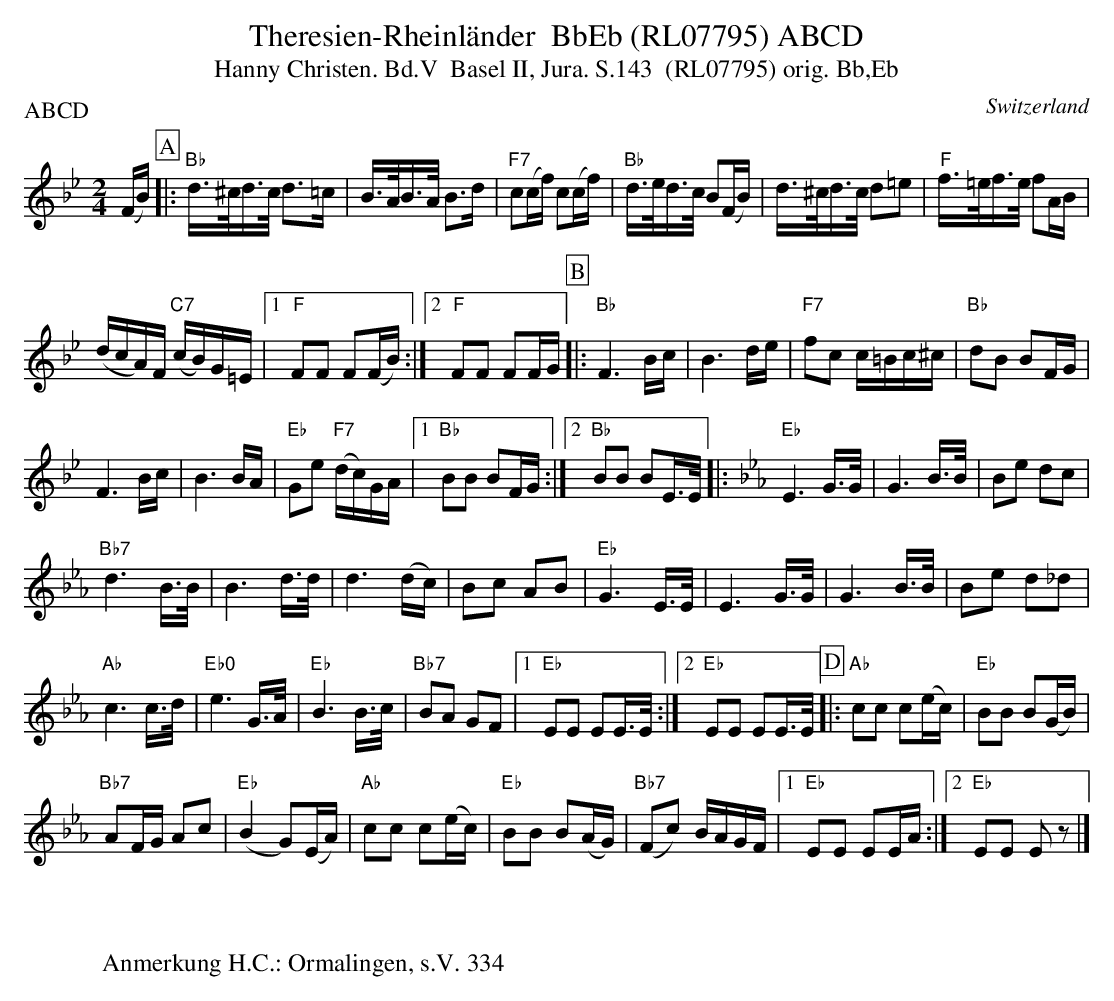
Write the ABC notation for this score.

X:1
T:Theresien-Rheinländer  BbEb (RL07795) ABCD
T:Hanny Christen. Bd.V  Basel II, Jura. S.143  (RL07795) orig. Bb,Eb
P:ABCD
M:2/4
L:1/16
O:Switzerland
K:Bb major
(FB) [P:A] |:  "Bb"d>^cd>c d3=c | B>AB>A B3d | "F7"c2(cf) c2(cf) | "Bb"d>ed>c B2(FB) | d>^cd>c d2=e2 | "F"f>=ef>e f2AB |
(dcA)F ("C7"cB)G=E |1 "F"F2F2 F2(FB) :|2 "F"F2F2 F2FG [P:B] |: "Bb"F6Bc | B6de | "F7"f2c2 c=Bc^c | "Bb"d2B2 B2FG |
F6Bc | B6BA | "Eb"G2e2 ("F7"dc)GA |1 "Bb"B2B2 B2FG :|2 "Bb"B2B2 B2E>E  [K:Eb] |: "Eb"E6G>G | G6B>B | B2e2 d2c2 |
"Bb7"d6B>B | B6d>d | d6(dc) | B2c2 A2B2 | "Eb"G6E>E | E6G>G | G6B>B | B2e2 d2_d2 |
"Ab"c6c>d | "Eb0"e6G>A | "Eb"B6B>c | "Bb7"B2A2 G2F2 |1 "Eb"E2E2 E2E>E :|2 "Eb"E2E2 E2E>E [P:D] |: "Ab"c2c2 c2(ec) | "Eb"B2B2 B2(GB) |
"Bb7"A2FG A2c2 | ("Eb"B4G2)(EA) | "Ab"c2c2 c2(ec) | "Eb"B2B2 B2(AG) | ("Bb7"F2c2) BAGF |1 "Eb"E2E2 E2EA :|2 "Eb"E2E2 E2z2 |]
W:
W:
W:Anmerkung H.C.: Ormalingen, s.V. 334
